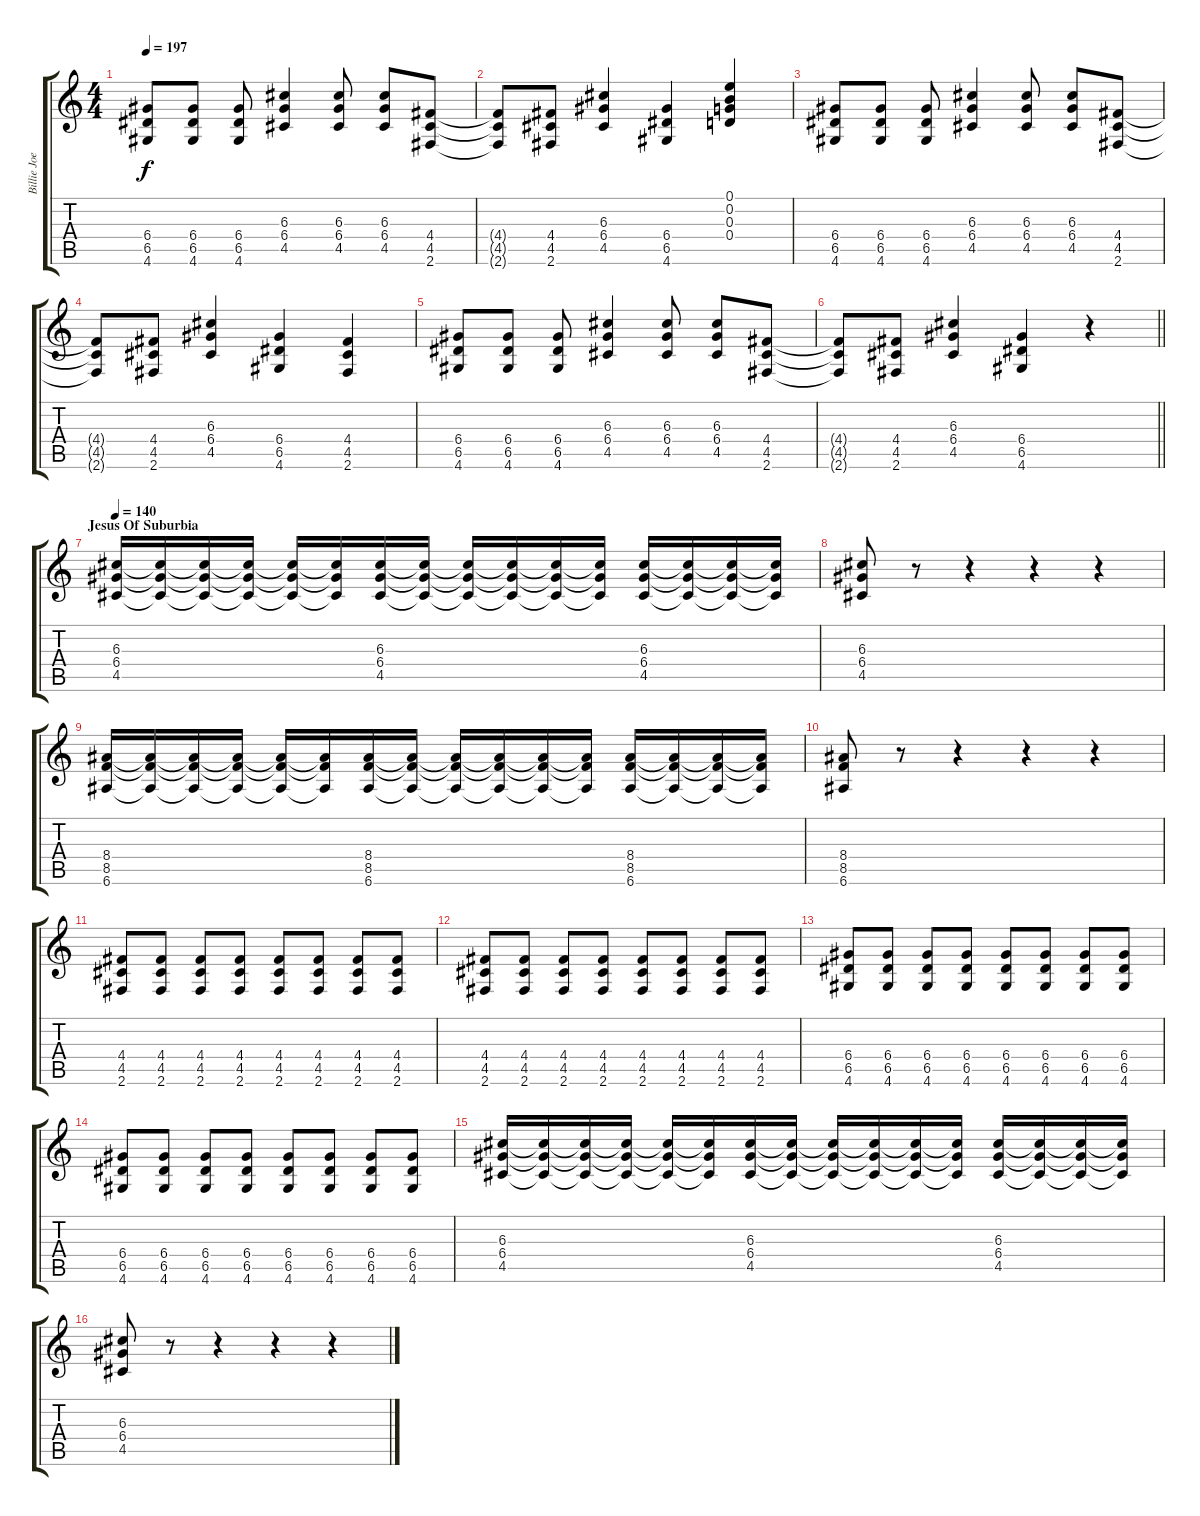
\track ("Billie Joe" "Billie Joe") {instrument distortionguitar}
\staff {score tabs}
\tuning (E4 B3 G3 D3 A2 E2) {hide}
\ts (4 4)
\tempo 197
\clef g2
\ks c
(6.4 6.5 4.6).8{dy f} (6.4 6.5 4.6).8 (6.4 6.5 4.6).8 (6.3 6.4 4.5).4 (6.3 6.4 4.5).8 (6.3 6.4 4.5).8 (4.4 4.5 2.6).8 |
(4.4{t} 4.5{t} 2.6{t}).8 (4.4 4.5 2.6).8 (6.3 6.4 4.5).4 (6.4 6.5 4.6).4 (0.1 0.2 0.3 0.4).4{balance 16} |
(6.4 6.5 4.6).8{balance 8} (6.4 6.5 4.6).8 (6.4 6.5 4.6).8 (6.3 6.4 4.5).4 (6.3 6.4 4.5).8 (6.3 6.4 4.5).8 (4.4 4.5 2.6).8 |
(4.4{t} 4.5{t} 2.6{t}).8 (4.4 4.5 2.6).8 (6.3 6.4 4.5).4 (6.4 6.5 4.6).4 (4.4 4.5 2.6).4 |
(6.4 6.5 4.6).8{balance 16} (6.4 6.5 4.6).8 (6.4 6.5 4.6).8 (6.3 6.4 4.5).4 (6.3 6.4 4.5).8 (6.3 6.4 4.5).8 (4.4 4.5 2.6).8 |
\barLineRight lightlight
(4.4{t} 4.5{t} 2.6{t}).8 (4.4 4.5 2.6).8{balance 8} (6.3 6.4 4.5).4 (6.4 6.5 4.6).4 r.4 |
\section ("" "Jesus Of Suburbia")
\tempo 140
(6.3 6.4 4.5).16{volume 14} (6.3{t} 6.4{t} 4.5{t}).16 (6.3{t} 6.4{t} 4.5{t}).16 (6.3{t} 6.4{t} 4.5{t}).16 (6.3{t} 6.4{t} 4.5{t}).16 (6.3{t} 6.4{t} 4.5{t}).16 (6.3 6.4 4.5).16 (6.3{t} 6.4{t} 4.5{t}).16 (6.3{t} 6.4{t} 4.5{t}).16 (6.3{t} 6.4{t} 4.5{t}).16 (6.3{t} 6.4{t} 4.5{t}).16 (6.3{t} 6.4{t} 4.5{t}).16 (6.3 6.4 4.5).16 (6.3{t} 6.4{t} 4.5{t}).16 (6.3{t} 6.4{t} 4.5{t}).16 (6.3{t} 6.4{t} 4.5{t}).16 |
(6.3 6.4 4.5).8 r.8 r.4 r.4 r.4 |
(8.4 8.5 6.6).16 (8.4{t} 8.5{t} 6.6{t}).16 (8.4{t} 8.5{t} 6.6{t}).16 (8.4{t} 8.5{t} 6.6{t}).16 (8.4{t} 8.5{t} 6.6{t}).16 (8.4{t} 8.5{t} 6.6{t}).16 (8.4 8.5 6.6).16 (8.4{t} 8.5{t} 6.6{t}).16 (8.4{t} 8.5{t} 6.6{t}).16 (8.4{t} 8.5{t} 6.6{t}).16 (8.4{t} 8.5{t} 6.6{t}).16 (8.4{t} 8.5{t} 6.6{t}).16 (8.4 8.5 6.6).16 (8.4{t} 8.5{t} 6.6{t}).16 (8.4{t} 8.5{t} 6.6{t}).16 (8.4{t} 8.5{t} 6.6{t}).16 |
(8.4 8.5 6.6).8 r.8 r.4 r.4 r.4 |
(4.4 4.5 2.6).8 (4.4 4.5 2.6).8 (4.4 4.5 2.6).8 (4.4 4.5 2.6).8 (4.4 4.5 2.6).8 (4.4 4.5 2.6).8 (4.4 4.5 2.6).8 (4.4 4.5 2.6).8 |
(4.4 4.5 2.6).8 (4.4 4.5 2.6).8 (4.4 4.5 2.6).8 (4.4 4.5 2.6).8 (4.4 4.5 2.6).8 (4.4 4.5 2.6).8 (4.4 4.5 2.6).8 (4.4 4.5 2.6).8 |
(6.4 6.5 4.6).8 (6.4 6.5 4.6).8 (6.4 6.5 4.6).8 (6.4 6.5 4.6).8 (6.4 6.5 4.6).8 (6.4 6.5 4.6).8 (6.4 6.5 4.6).8 (6.4 6.5 4.6).8 |
(6.4 6.5 4.6).8 (6.4 6.5 4.6).8 (6.4 6.5 4.6).8 (6.4 6.5 4.6).8 (6.4 6.5 4.6).8 (6.4 6.5 4.6).8 (6.4 6.5 4.6).8 (6.4 6.5 4.6).8 |
(6.3 6.4 4.5).16 (6.3{t} 6.4{t} 4.5{t}).16 (6.3{t} 6.4{t} 4.5{t}).16 (6.3{t} 6.4{t} 4.5{t}).16 (6.3{t} 6.4{t} 4.5{t}).16 (6.3{t} 6.4{t} 4.5{t}).16 (6.3 6.4 4.5).16 (6.3{t} 6.4{t} 4.5{t}).16 (6.3{t} 6.4{t} 4.5{t}).16 (6.3{t} 6.4{t} 4.5{t}).16 (6.3{t} 6.4{t} 4.5{t}).16 (6.3{t} 6.4{t} 4.5{t}).16 (6.3 6.4 4.5).16 (6.3{t} 6.4{t} 4.5{t}).16 (6.3{t} 6.4{t} 4.5{t}).16 (6.3{t} 6.4{t} 4.5{t}).16 |
(6.3 6.4 4.5).8 r.8 r.4 r.4 r.4
